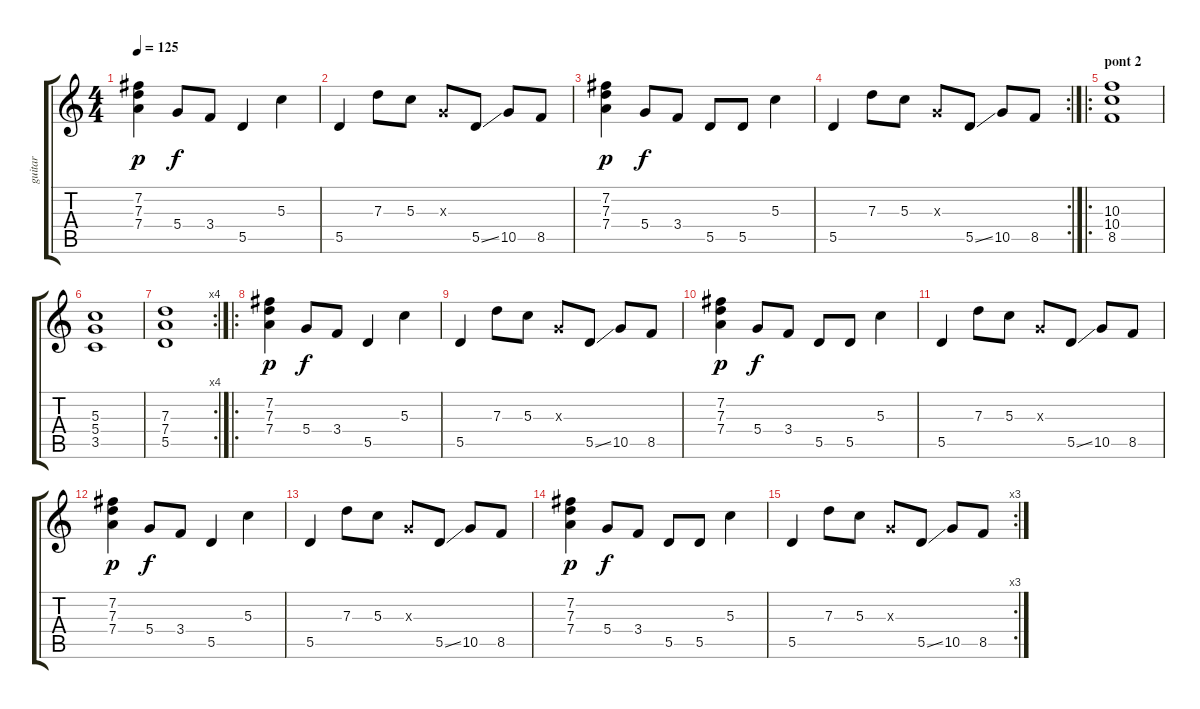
\track ("guitar" "guitar") {instrument overdrivenguitar}
\staff {score tabs}
\tuning (E4 B3 G3 D3 A2 E2) {hide}
\ts (4 4)
\tempo 125
\clef g2
\ks c
(7.2 7.3 7.4).4{dy p} 5.4.8{dy f} 3.4.8 5.5.4 5.3.4 |
5.5.4 7.3.8 5.3.8 0.3{x}.8 5.5{ss}.8 10.5.8 8.5.8 |
(7.2 7.3 7.4).4{dy p} 5.4.8{dy f} 3.4.8 5.5.8 5.5.8 5.3.4 |
\rc 2
5.5.4 7.3.8 5.3.8 0.3{x}.8 5.5{ss}.8 10.5.8 8.5.8 |
\ro
\section ("" "pont 2")
(10.3 10.4 8.5).1 |
(5.3 5.4 3.5).1 |
\rc 4
(7.3 7.4 5.5).1 |
\ro
(7.2 7.3 7.4).4{dy p} 5.4.8{dy f} 3.4.8 5.5.4 5.3.4 |
5.5.4 7.3.8 5.3.8 0.3{x}.8 5.5{ss}.8 10.5.8 8.5.8 |
(7.2 7.3 7.4).4{dy p} 5.4.8{dy f} 3.4.8 5.5.8 5.5.8 5.3.4 |
5.5.4 7.3.8 5.3.8 0.3{x}.8 5.5{ss}.8 10.5.8 8.5.8 |
(7.2 7.3 7.4).4{dy p} 5.4.8{dy f} 3.4.8 5.5.4 5.3.4 |
5.5.4 7.3.8 5.3.8 0.3{x}.8 5.5{ss}.8 10.5.8 8.5.8 |
(7.2 7.3 7.4).4{dy p} 5.4.8{dy f} 3.4.8 5.5.8 5.5.8 5.3.4 |
\rc 3
5.5.4 7.3.8 5.3.8 0.3{x}.8 5.5{ss}.8 10.5.8 8.5.8
